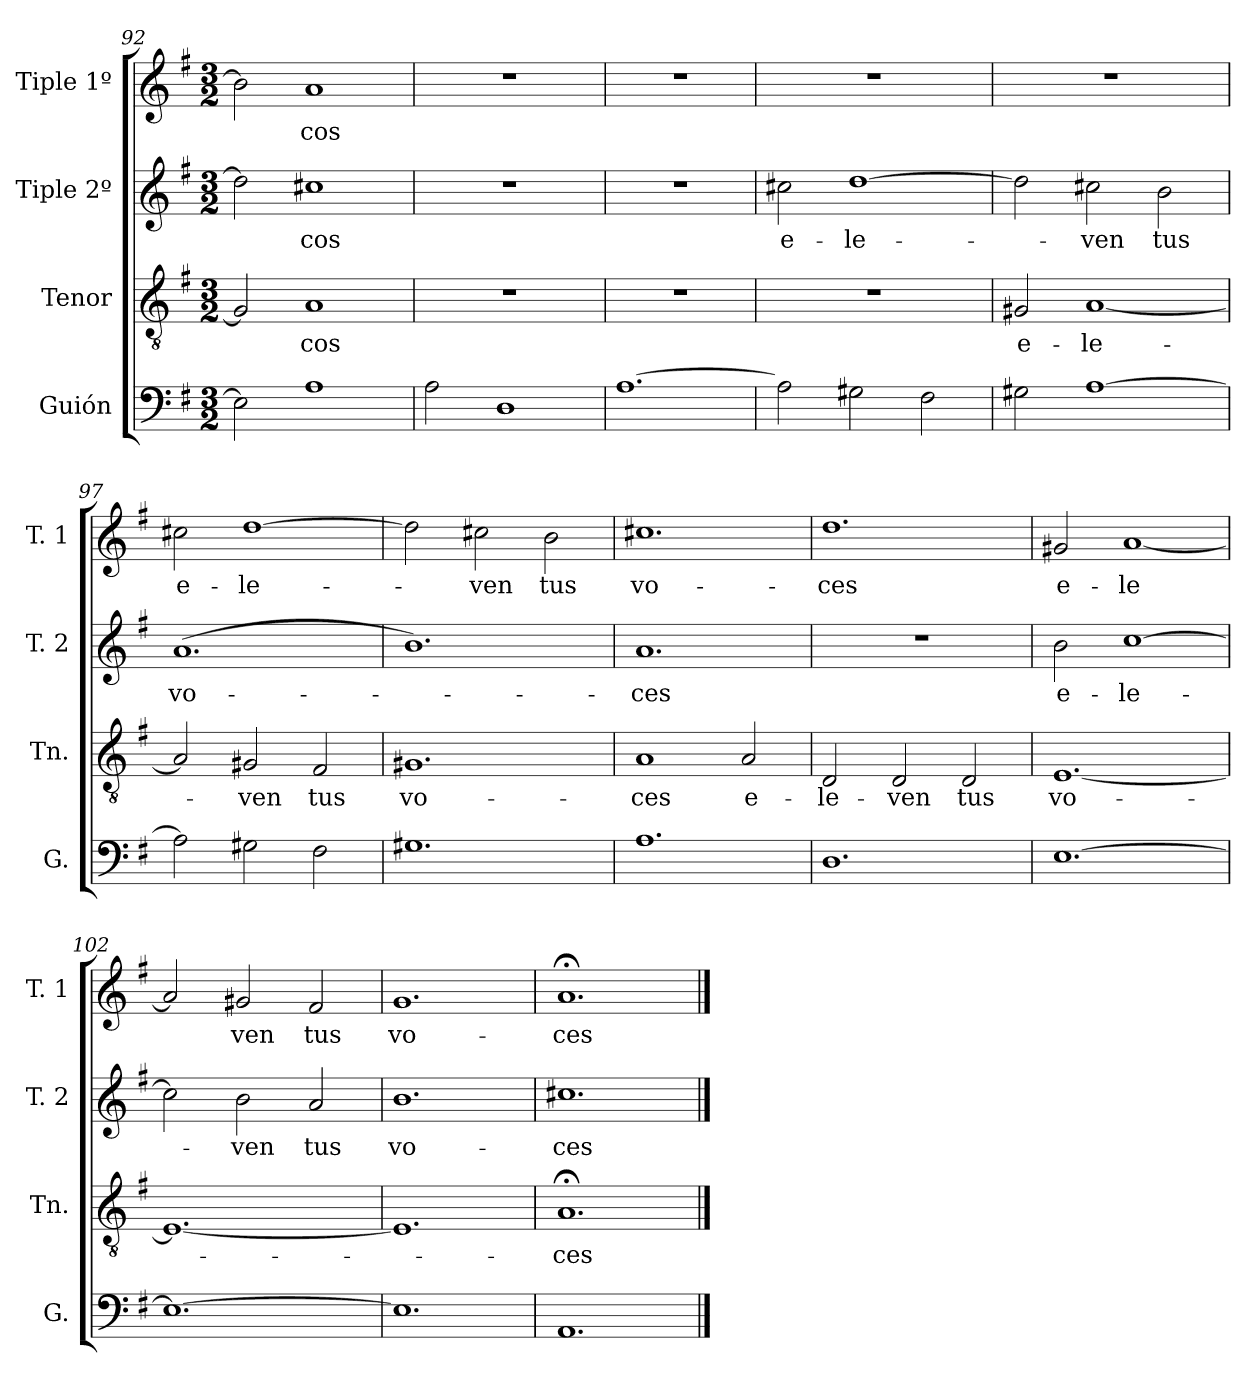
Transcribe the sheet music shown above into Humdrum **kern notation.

**kern	**kern	**text	**kern	**text	**kern	**text
*part4	*part3	*part3	*part2	*part2	*part1	*part1
*staff4	*staff3	*staff3	*staff2	*staff2	*staff1	*staff1
*I"Guión	*I"Tenor	*	*I"Tiple 2º	*	*I"Tiple 1º	*
*I'G.	*I'Tn.	*	*I'T. 2	*	*I'T. 1	*
*clefF4	*clefGv2	*	*clefG2	*	*clefG2	*
*k[f#]	*k[f#]	*	*k[f#]	*	*k[f#]	*
*M3/2	*M3/2	*	*M3/2	*	*M3/2	*
=92	=92	=92	=92	=92	=92	=92
2E]	2G#]	.	2dd]	.	2b]	.
1A	1A	-cos	1cc#X	-cos	1a	-cos
=93	=93	=93	=93	=93	=93	=93
2A	1.r	.	1.r	.	1.r	.
1D	.	.	.	.	.	.
=94	=94	=94	=94	=94	=94	=94
[1.A	1.r	.	1.r	.	1.r	.
=95	=95	=95	=95	=95	=95	=95
2A]	1.r	.	2cc#X	e-	1.r	.
2G#X	.	.	[1dd	-le-	.	.
2F#	.	.	.	.	.	.
=96	=96	=96	=96	=96	=96	=96
2G#X	2G#X	e-	2dd]	.	1.r	.
[1A	[1A	-le-	2cc#X	-ven	.	.
.	.	.	2b	tus	.	.
=97	=97	=97	=97	=97	=97	=97
2A]	2A]	.	(1.a	vo-	2cc#X	e-
2G#X	2G#X	-ven	.	.	[1dd	-le-
2F#	2F#	tus	.	.	.	.
=98	=98	=98	=98	=98	=98	=98
1.G#X	1.G#X	vo-	1.b)	.	2dd]	.
.	.	.	.	.	2cc#X	-ven
.	.	.	.	.	2b	tus
=99	=99	=99	=99	=99	=99	=99
1.A	1A	-ces	1.a	-ces	1.cc#X	vo-
.	2A	e-	.	.	.	.
=100	=100	=100	=100	=100	=100	=100
1.D	2D	-le-	1.r	.	1.dd	-ces
.	2D	-ven	.	.	.	.
.	2D	tus	.	.	.	.
=101	=101	=101	=101	=101	=101	=101
[1.E	[1.E	vo-	2b	e-	2g#X	e-
.	.	.	[1cc	-le-	[1a	-le
=102	=102	=102	=102	=102	=102	=102
1.E_	1.E_	.	2cc]	.	2a]	.
.	.	.	2b	-ven	2g#X	-ven
.	.	.	2a	tus	2f#	tus
=103	=103	=103	=103	=103	=103	=103
1.E]	1.E]	.	1.b	vo-	1.g	vo-
=104	=104	=104	=104	=104	=104	=104
1.AA	1.A;<	-ces	1.cc#X	-ces	1.a;<	-ces
==	==	==	==	==	==	==
*-	*-	*-	*-	*-	*-	*-
